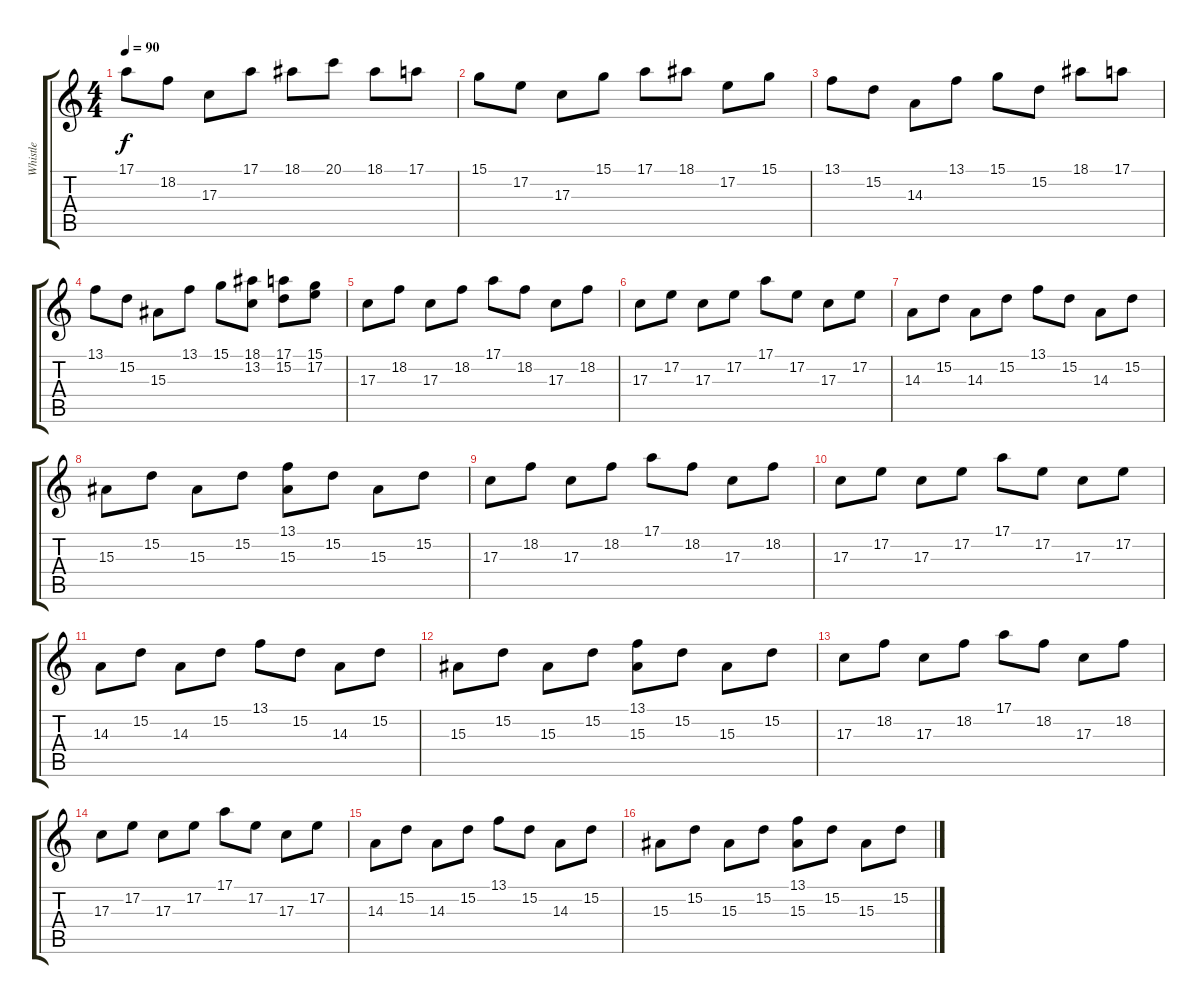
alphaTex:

\track ("Whistle" "Whistle") {instrument whistle}
\staff {score tabs}
\tuning (E4 B3 G3 D3 A2 E2) {hide}
\ts (4 4)
\tempo 90
\clef g2
\ks c
17.1.8{dy f} 18.2.8 17.3.8 17.1.8 18.1.8 20.1.8 18.1.8 17.1.8 |
15.1.8 17.2.8 17.3.8 15.1.8 17.1.8 18.1.8 17.2.8 15.1.8 |
13.1.8 15.2.8 14.3.8 13.1.8 15.1.8 15.2.8 18.1.8 17.1.8 |
13.1.8 15.2.8 15.3.8 13.1.8 15.1.8 (18.1 13.2).8 (17.1 15.2).8 (15.1 17.2).8 |
17.3.8 18.2.8 17.3.8 18.2.8 17.1.8 18.2.8 17.3.8 18.2.8 |
17.3.8 17.2.8 17.3.8 17.2.8 17.1.8 17.2.8 17.3.8 17.2.8 |
14.3.8 15.2.8 14.3.8 15.2.8 13.1.8 15.2.8 14.3.8 15.2.8 |
15.3.8 15.2.8 15.3.8 15.2.8 (13.1 15.3).8 15.2.8 15.3.8 15.2.8 |
17.3.8 18.2.8 17.3.8 18.2.8 17.1.8 18.2.8 17.3.8 18.2.8 |
17.3.8 17.2.8 17.3.8 17.2.8 17.1.8 17.2.8 17.3.8 17.2.8 |
14.3.8 15.2.8 14.3.8 15.2.8 13.1.8 15.2.8 14.3.8 15.2.8 |
15.3.8 15.2.8 15.3.8 15.2.8 (13.1 15.3).8 15.2.8 15.3.8 15.2.8 |
17.3.8 18.2.8 17.3.8 18.2.8 17.1.8 18.2.8 17.3.8 18.2.8 |
17.3.8 17.2.8 17.3.8 17.2.8 17.1.8 17.2.8 17.3.8 17.2.8 |
14.3.8 15.2.8 14.3.8 15.2.8 13.1.8 15.2.8 14.3.8 15.2.8 |
15.3.8 15.2.8 15.3.8 15.2.8 (13.1 15.3).8 15.2.8 15.3.8 15.2.8
